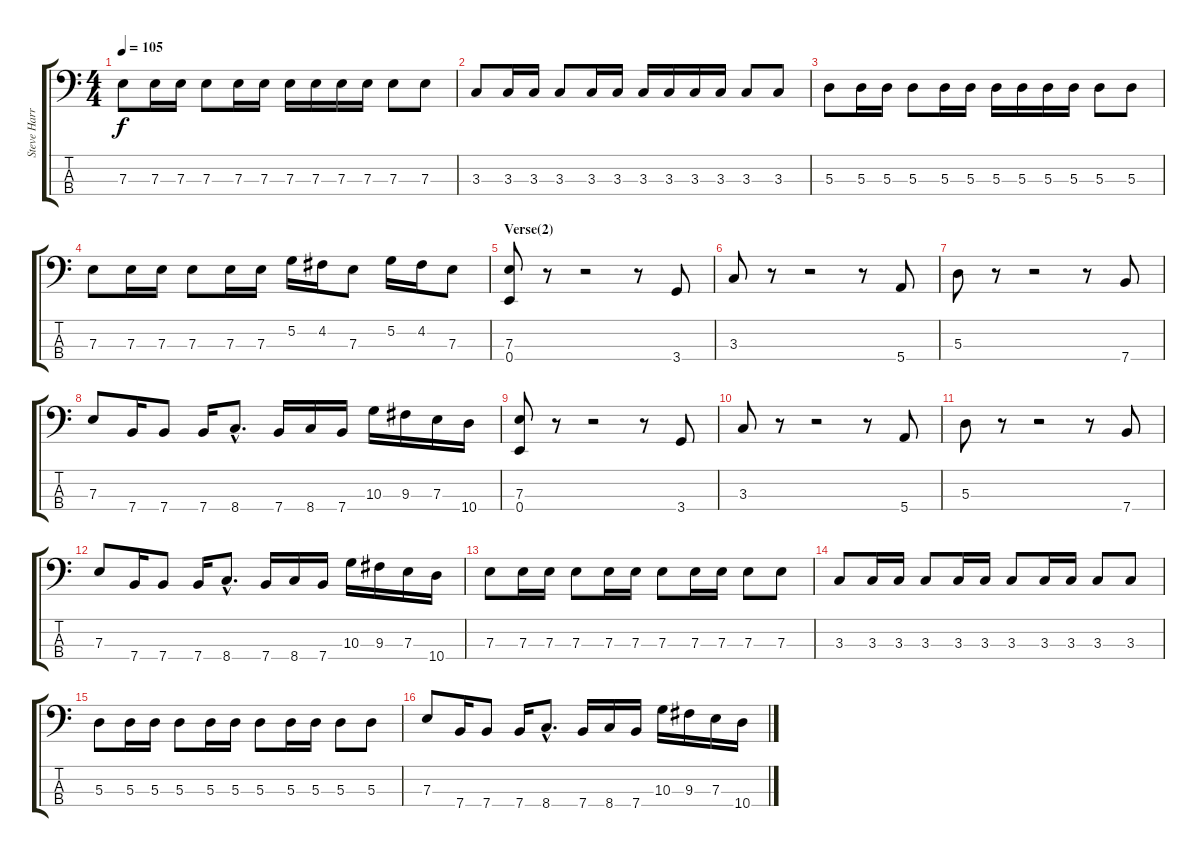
\track ("Steve Harris (Bass)" "Steve Harr") {instrument electricbassfinger}
\staff {score tabs}
\tuning (G2 D2 A1 E1) {hide}
\ts (4 4)
\tempo 105
\clef f4
\ks c
7.3.8{dy f} 7.3.16 7.3.16 7.3.8 7.3.16 7.3.16 7.3.16 7.3.16 7.3.16 7.3.16 7.3.8 7.3.8 |
3.3.8 3.3.16 3.3.16 3.3.8 3.3.16 3.3.16 3.3.16 3.3.16 3.3.16 3.3.16 3.3.8 3.3.8 |
5.3.8 5.3.16 5.3.16 5.3.8 5.3.16 5.3.16 5.3.16 5.3.16 5.3.16 5.3.16 5.3.8 5.3.8 |
7.3.8 7.3.16 7.3.16 7.3.8 7.3.16 7.3.16 5.2.16 4.2.16 7.3.8 5.2.16 4.2.16 7.3.8 |
\section ("" "Verse(2)")
(7.3 0.4).8 r.8 r.2 r.8 3.4.8 |
3.3.8 r.8 r.2 r.8 5.4.8 |
5.3.8 r.8 r.2 r.8 7.4.8 |
7.3.8 7.4.16 7.4.8 7.4.16 8.4{hac}.8{d} 7.4.16 8.4.16 7.4.16 10.3.16 9.3.16 7.3.16 10.4.16 |
(7.3 0.4).8 r.8 r.2 r.8 3.4.8 |
3.3.8 r.8 r.2 r.8 5.4.8 |
5.3.8 r.8 r.2 r.8 7.4.8 |
7.3.8 7.4.16 7.4.8 7.4.16 8.4{hac}.8{d} 7.4.16 8.4.16 7.4.16 10.3.16 9.3.16 7.3.16 10.4.16 |
\section ("" "")
7.3.8 7.3.16 7.3.16 7.3.8 7.3.16 7.3.16 7.3.8 7.3.16 7.3.16 7.3.8 7.3.8 |
3.3.8 3.3.16 3.3.16 3.3.8 3.3.16 3.3.16 3.3.8 3.3.16 3.3.16 3.3.8 3.3.8 |
5.3.8 5.3.16 5.3.16 5.3.8 5.3.16 5.3.16 5.3.8 5.3.16 5.3.16 5.3.8 5.3.8 |
7.3.8 7.4.16 7.4.8 7.4.16 8.4{hac}.8{d} 7.4.16 8.4.16 7.4.16 10.3.16 9.3.16 7.3.16 10.4.16
